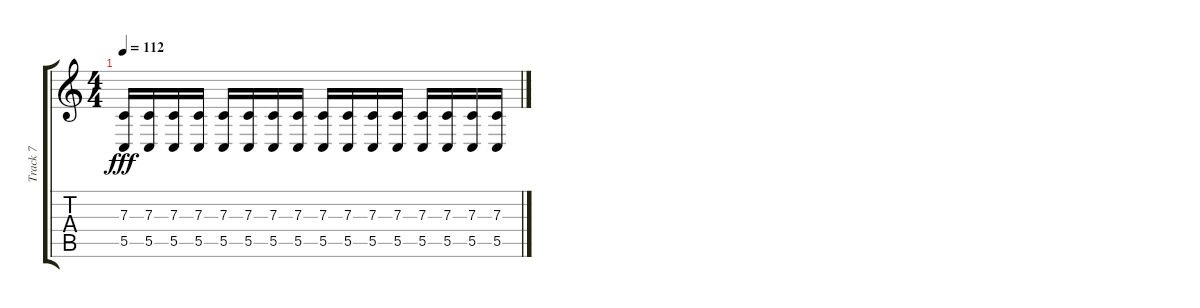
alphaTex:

\track ("Track 7" "Track 7") {instrument lead2sawtooth}
\staff {score tabs}
\tuning (D4 A3 F3 C3 G2 C2) {hide}
\ts (4 4)
\tempo 112
\clef g2
\ks c
(7.3 5.5).16{dy fff} (7.3 5.5).16 (7.3 5.5).16 (7.3 5.5).16 (7.3 5.5).16 (7.3 5.5).16 (7.3 5.5).16 (7.3 5.5).16 (7.3 5.5).16 (7.3 5.5).16 (7.3 5.5).16 (7.3 5.5).16 (7.3 5.5).16 (7.3 5.5).16 (7.3 5.5).16 (7.3 5.5).16
